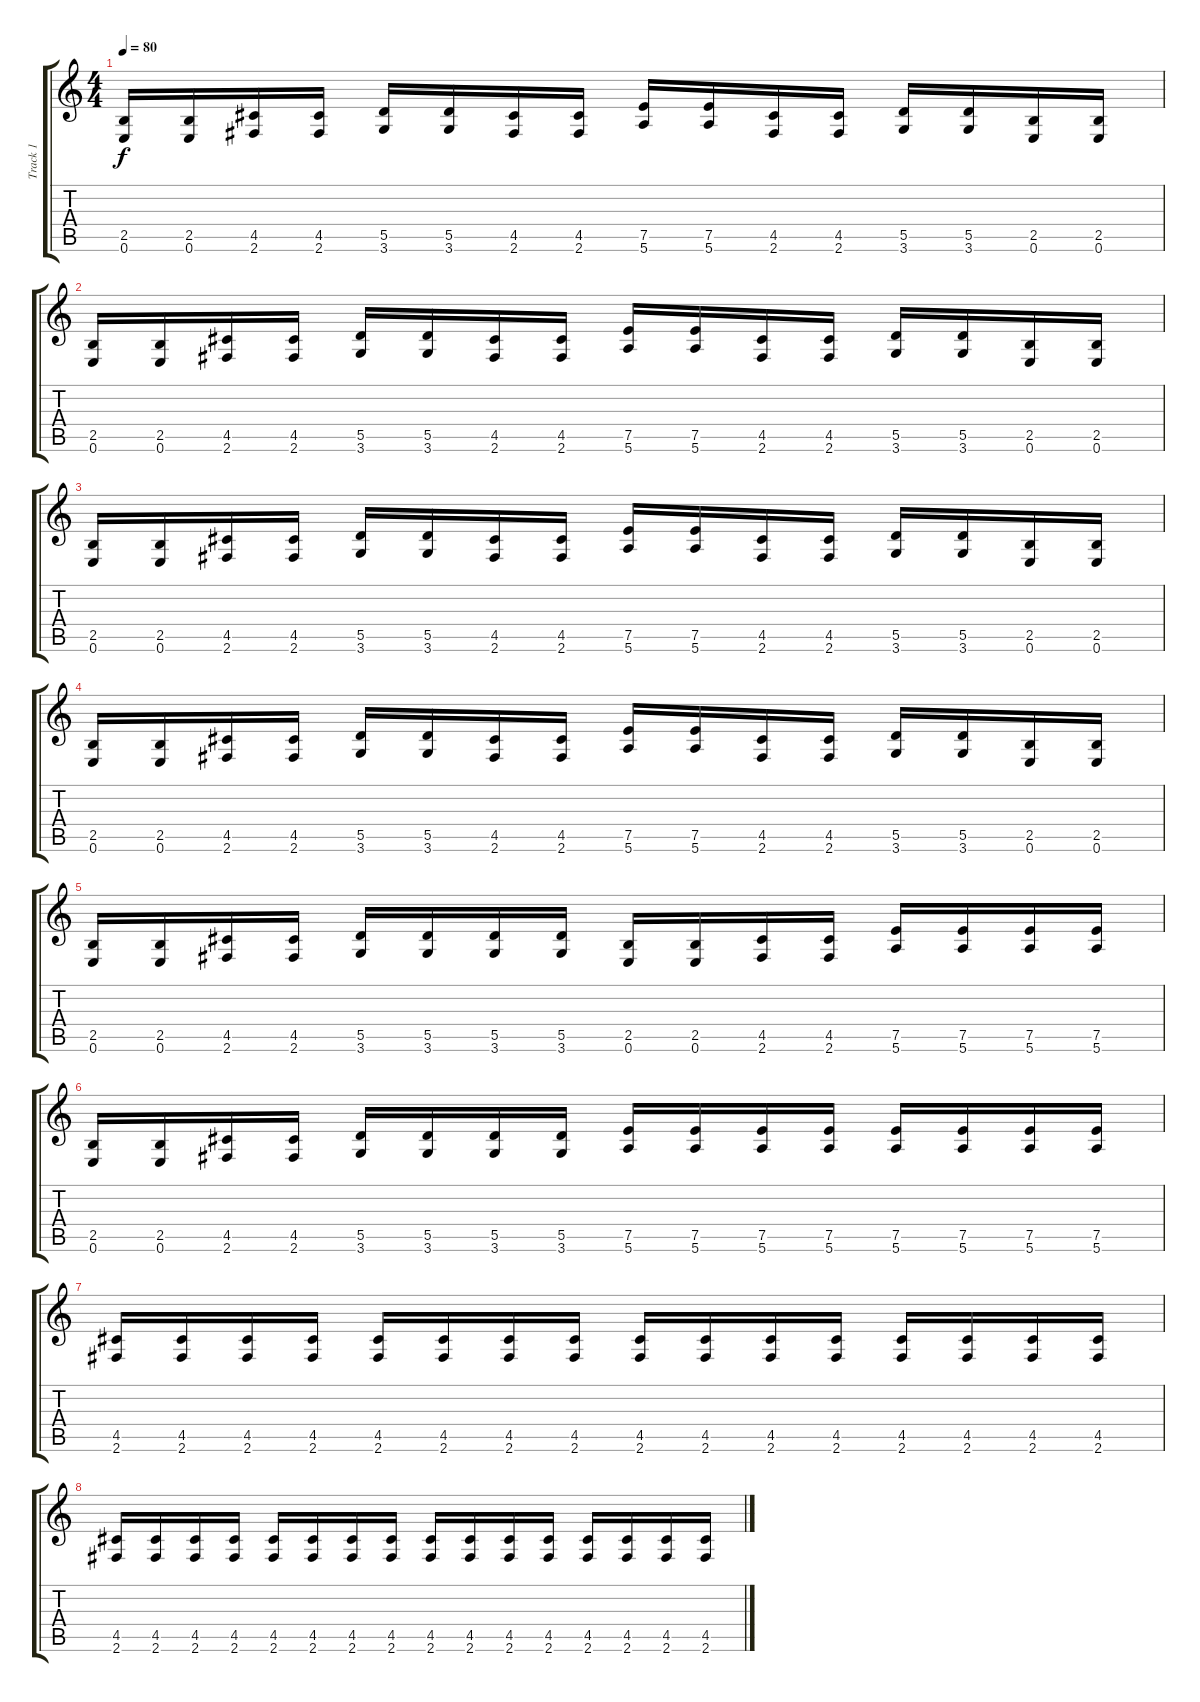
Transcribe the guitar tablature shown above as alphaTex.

\track ("Track 1" "Track 1") {instrument distortionguitar}
\staff {score tabs}
\tuning (E4 B3 G3 D3 A2 E2) {hide}
\ts (4 4)
\tempo 80
\clef g2
\ks c
(2.5 0.6).16{dy f} (2.5 0.6).16 (4.5 2.6).16 (4.5 2.6).16 (5.5 3.6).16 (5.5 3.6).16 (4.5 2.6).16 (4.5 2.6).16 (7.5 5.6).16 (7.5 5.6).16 (4.5 2.6).16 (4.5 2.6).16 (5.5 3.6).16 (5.5 3.6).16 (2.5 0.6).16 (2.5 0.6).16 |
(2.5 0.6).16 (2.5 0.6).16 (4.5 2.6).16 (4.5 2.6).16 (5.5 3.6).16 (5.5 3.6).16 (4.5 2.6).16 (4.5 2.6).16 (7.5 5.6).16 (7.5 5.6).16 (4.5 2.6).16 (4.5 2.6).16 (5.5 3.6).16 (5.5 3.6).16 (2.5 0.6).16 (2.5 0.6).16 |
(2.5 0.6).16 (2.5 0.6).16 (4.5 2.6).16 (4.5 2.6).16 (5.5 3.6).16 (5.5 3.6).16 (4.5 2.6).16 (4.5 2.6).16 (7.5 5.6).16 (7.5 5.6).16 (4.5 2.6).16 (4.5 2.6).16 (5.5 3.6).16 (5.5 3.6).16 (2.5 0.6).16 (2.5 0.6).16 |
(2.5 0.6).16 (2.5 0.6).16 (4.5 2.6).16 (4.5 2.6).16 (5.5 3.6).16 (5.5 3.6).16 (4.5 2.6).16 (4.5 2.6).16 (7.5 5.6).16 (7.5 5.6).16 (4.5 2.6).16 (4.5 2.6).16 (5.5 3.6).16 (5.5 3.6).16 (2.5 0.6).16 (2.5 0.6).16 |
(2.5 0.6).16 (2.5 0.6).16 (4.5 2.6).16 (4.5 2.6).16 (5.5 3.6).16 (5.5 3.6).16 (5.5 3.6).16 (5.5 3.6).16 (2.5 0.6).16 (2.5 0.6).16 (4.5 2.6).16 (4.5 2.6).16 (7.5 5.6).16 (7.5 5.6).16 (7.5 5.6).16 (7.5 5.6).16 |
(2.5 0.6).16 (2.5 0.6).16 (4.5 2.6).16 (4.5 2.6).16 (5.5 3.6).16 (5.5 3.6).16 (5.5 3.6).16 (5.5 3.6).16 (7.5 5.6).16 (7.5 5.6).16 (7.5 5.6).16 (7.5 5.6).16 (7.5 5.6).16 (7.5 5.6).16 (7.5 5.6).16 (7.5 5.6).16 |
(4.5 2.6).16 (4.5 2.6).16 (4.5 2.6).16 (4.5 2.6).16 (4.5 2.6).16 (4.5 2.6).16 (4.5 2.6).16 (4.5 2.6).16 (4.5 2.6).16 (4.5 2.6).16 (4.5 2.6).16 (4.5 2.6).16 (4.5 2.6).16 (4.5 2.6).16 (4.5 2.6).16 (4.5 2.6).16 |
(4.5 2.6).16 (4.5 2.6).16 (4.5 2.6).16 (4.5 2.6).16 (4.5 2.6).16 (4.5 2.6).16 (4.5 2.6).16 (4.5 2.6).16 (4.5 2.6).16 (4.5 2.6).16 (4.5 2.6).16 (4.5 2.6).16 (4.5 2.6).16 (4.5 2.6).16 (4.5 2.6).16 (4.5 2.6).16
